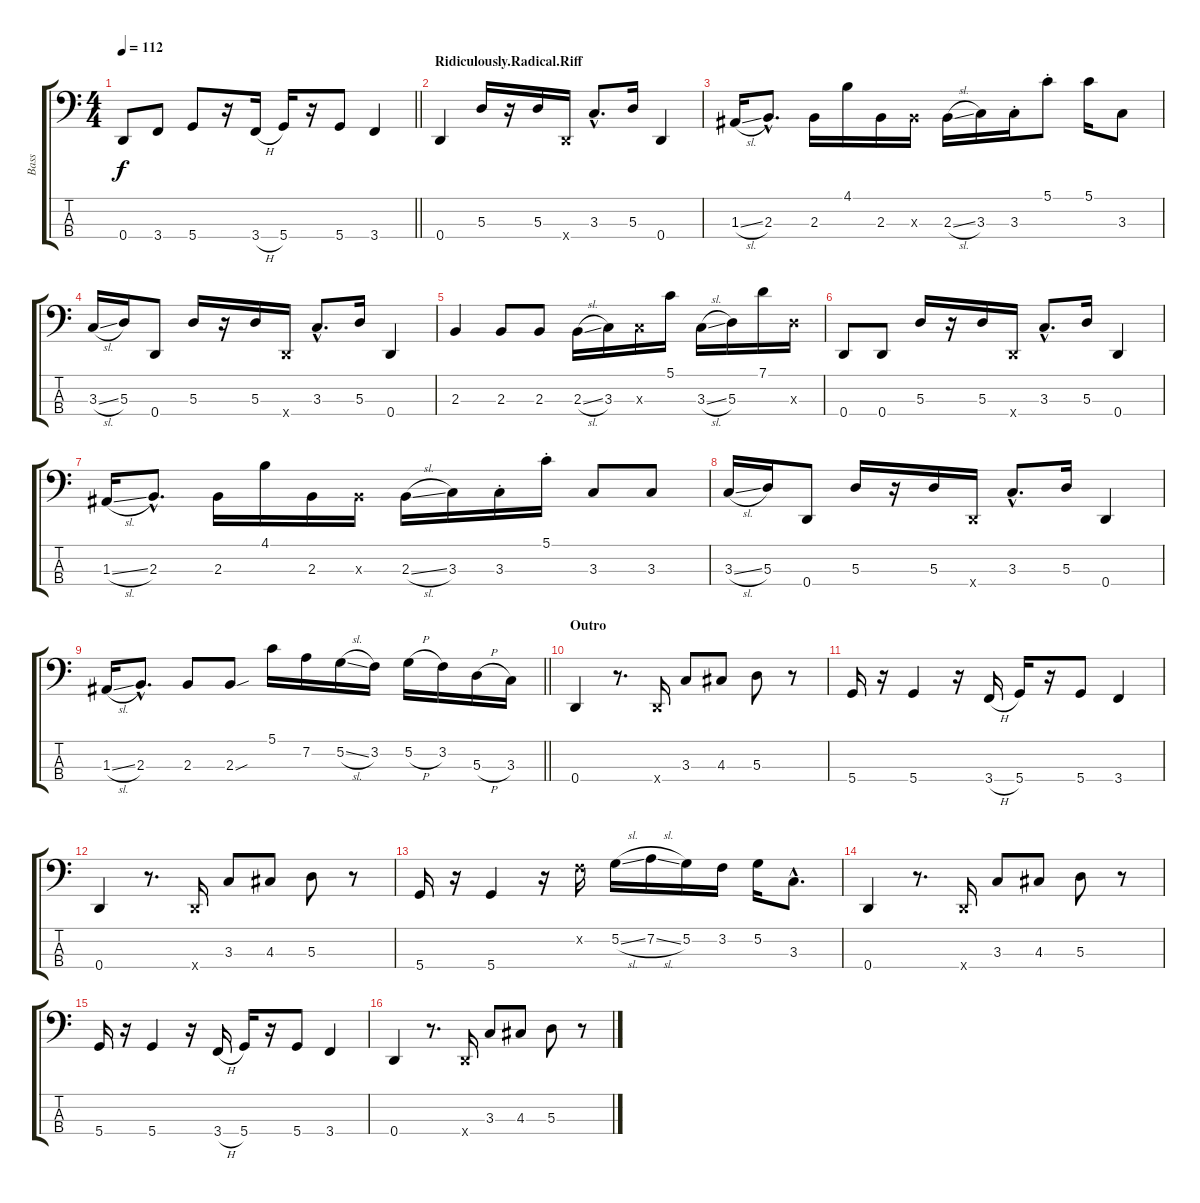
\track ("Bass" "Bass") {instrument slapbass1}
\staff {score tabs}
\tuning (G2 D2 A1 D1) {hide}
\ts (4 4)
\tempo 112
\clef f4
\barLineRight lightlight
\ks c
0.4.8{dy f} 3.4.8 5.4.8 r.16 3.4{h}.16 5.4.16 r.16 5.4.8 3.4.4 |
\section ("" "Ridiculously.Radical.Riff")
0.4.4 5.3.16 r.16 5.3.16 0.4{x}.16 3.3{hac}.8{d} 5.3.16 0.4.4 |
1.3{sl}.16 2.3{hac}.8{d} 2.3.16 4.1.16 2.3.16 2.3{x}.16 2.3{sl}.16 3.3.16 3.3{st}.16 5.1{st}.8 5.1.16 3.3.8 |
3.3{sl}.16 5.3.16 0.4.8 5.3.16 r.16 5.3.16 0.4{x}.16 3.3{hac}.8{d} 5.3.16 0.4.4 |
2.3.4 2.3.8 2.3.8 2.3{sl}.16 3.3.16 3.3{x}.16 5.1.16 3.3{sl}.16 5.3.16 7.1.16 5.3{x}.16 |
0.4.8 0.4.8 5.3.16 r.16 5.3.16 0.4{x}.16 3.3{hac}.8{d} 5.3.16 0.4.4 |
1.3{sl}.16 2.3{hac}.8{d} 2.3.16 4.1.16 2.3.16 2.3{x}.16 2.3{sl}.16 3.3.16 3.3{st}.16 5.1{st}.16 3.3.8 3.3.8 |
3.3{sl}.16 5.3.16 0.4.8 5.3.16 r.16 5.3.16 0.4{x}.16 3.3{hac}.8{d} 5.3.16 0.4.4 |
\barLineRight lightlight
1.3{sl}.16 2.3{hac}.8{d} 2.3.8 2.3{sou}.8 5.1.16 7.2.16 5.2{sl}.16 3.2.16 5.2{h}.16 3.2.16 5.3{h}.16 3.3.16 |
\section ("" "Outro")
0.4.4 r.8{d} 0.4{x}.16 3.3.8 4.3.8 5.3.8 r.8 |
5.4.16 r.16 5.4.4 r.16 3.4{h}.16 5.4.16 r.16 5.4.8 3.4.4 |
0.4.4 r.8{d} 0.4{x}.16 3.3.8 4.3.8 5.3.8 r.8 |
5.4.16 r.16 5.4.4 r.16 3.2{x}.16 5.2{sl}.16 7.2{sl}.16 5.2.16 3.2.16 5.2.16 3.3{hac}.8{d} |
0.4.4 r.8{d} 0.4{x}.16 3.3.8 4.3.8 5.3.8 r.8 |
5.4.16 r.16 5.4.4 r.16 3.4{h}.16 5.4.16 r.16 5.4.8 3.4.4 |
0.4.4 r.8{d} 0.4{x}.16 3.3.8 4.3.8 5.3.8 r.8
